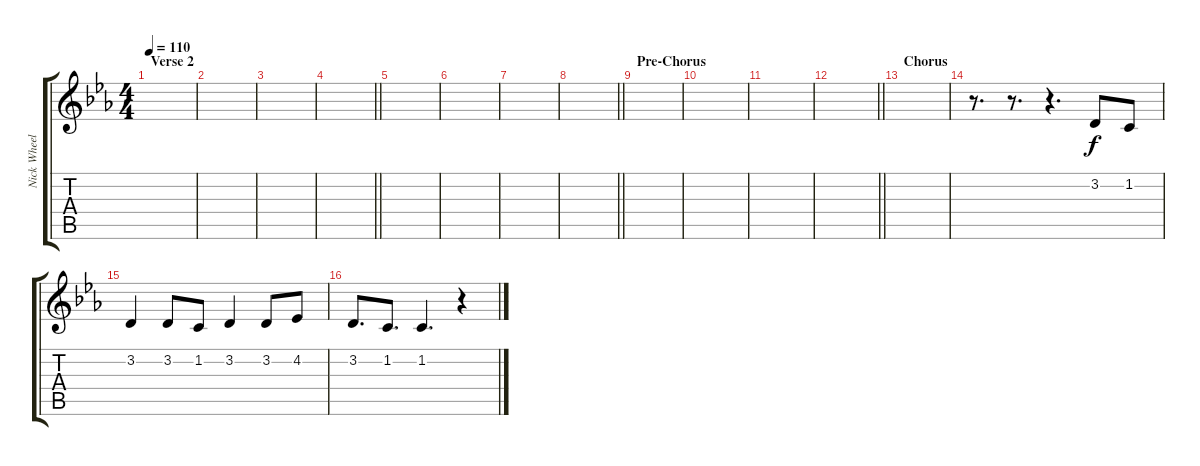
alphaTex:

\track ("Nick Wheeler (Backup Vocals)" "Nick Wheel") {instrument tenorsax}
\staff {score tabs}
\tuning (E4 B3 G3 D3 A2 E2) {hide}
\ts (4 4)
\section ("" "Verse 2")
\tempo 110
\clef g2
\ks eb
|
|
|
\barLineRight lightlight
|
|
|
|
\barLineRight lightlight
|
\section ("" "Pre-Chorus")
|
|
|
\barLineRight lightlight
|
\section ("" "Chorus")
|
r.8{d} r.8{d} r.4{d} 3.2.8 1.2.8 |
3.2.4 3.2.8 1.2.8 3.2.4 3.2.8 4.2.8 |
3.2.8{d} 1.2.8{d} 1.2.4{d} r.4
